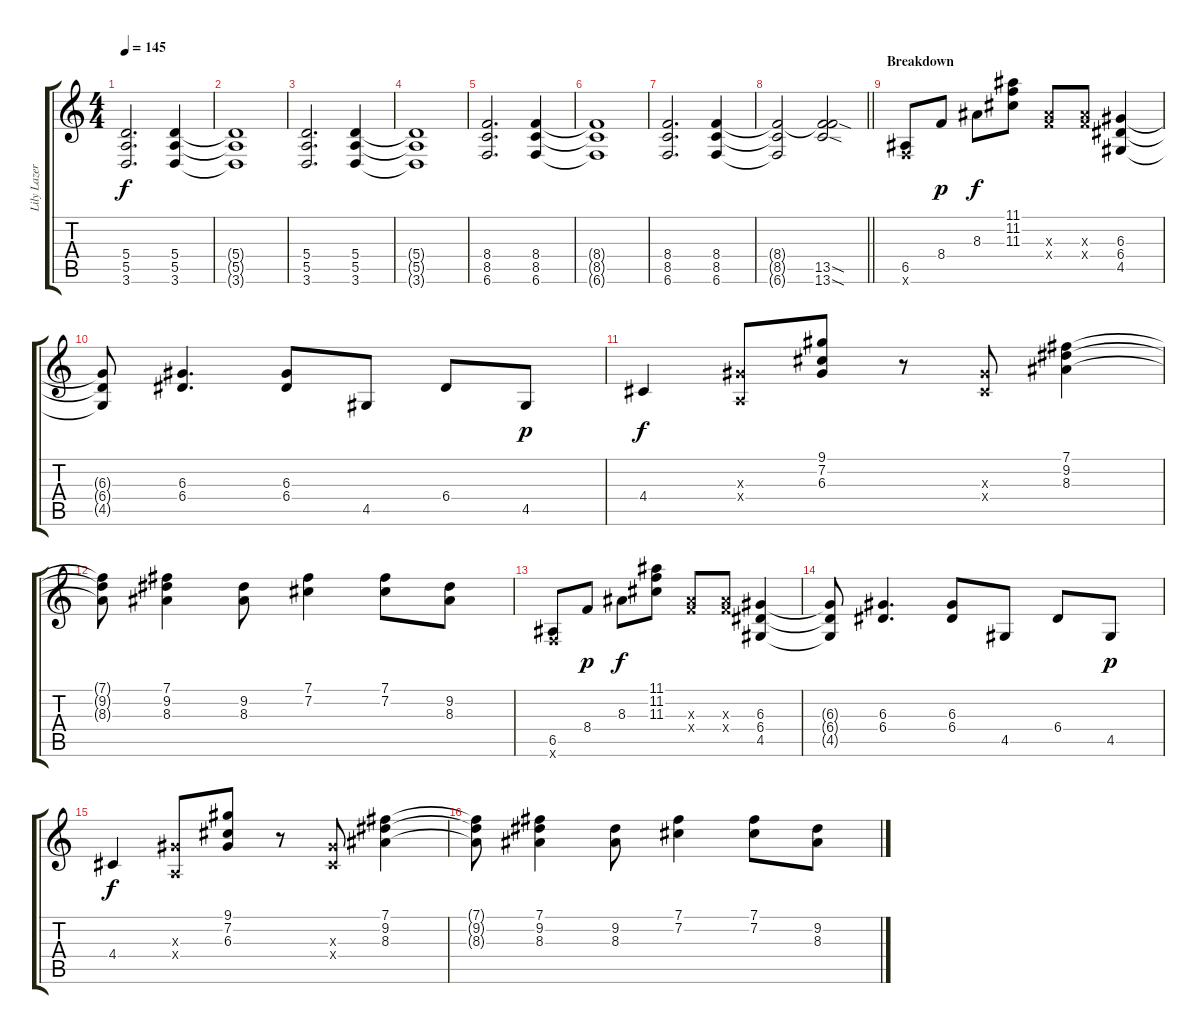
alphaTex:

\track ("Lily Lazer (Guitar)" "Lily Lazer") {instrument distortionguitar}
\staff {score tabs}
\tuning (B3 Gb3 D3 A2 E2 B1) {hide}
\ts (4 4)
\tempo 145
\clef g2
\ks c
(5.4 5.5 3.6).2{d dy f} (5.4 5.5 3.6).4 |
(5.4{t} 5.5{t} 3.6{t}).1 |
(5.4 5.5 3.6).2{d} (5.4 5.5 3.6).4 |
(5.4{t} 5.5{t} 3.6{t}).1 |
(8.4 8.5 6.6).2{d} (8.4 8.5 6.6).4 |
(8.4{t} 8.5{t} 6.6{t}).1 |
(8.4 8.5 6.6).2{d} (8.4 8.5 6.6).4 |
\barLineRight lightlight
(8.4{t} 8.5{t} 6.6{t}).2 (8.4{t} 13.5{sod} 13.6{sod}).2 |
\section ("" "Breakdown")
(6.5 6.6{x}).8 8.4.8{dy p} 8.3.8{dy f} (11.1 11.2 11.3).8 (8.3{x} 8.4{x}).8 (8.3{x} 8.4{x}).8 (6.3 6.4 4.5).4 |
(6.3{t} 6.4{t} 4.5{t}).8 (6.3 6.4).4{d} (6.3 6.4).8 4.5.8 6.4.8 4.5.8{dy p} |
4.4.4{dy f} (6.3{x} 0.4{x}).8 (9.1 7.2 6.3).8 r.8 (6.3{x} 4.4{x}).8 (7.1 9.2 8.3).4 |
(7.1{t} 9.2{t} 8.3{t}).8 (7.1 9.2 8.3).4 (9.2 8.3).8 (7.1 7.2).4 (7.1 7.2).8 (9.2 8.3).8 |
(6.5 6.6{x}).8 8.4.8{dy p} 8.3.8{dy f} (11.1 11.2 11.3).8 (8.3{x} 8.4{x}).8 (8.3{x} 8.4{x}).8 (6.3 6.4 4.5).4 |
(6.3{t} 6.4{t} 4.5{t}).8 (6.3 6.4).4{d} (6.3 6.4).8 4.5.8 6.4.8 4.5.8{dy p} |
4.4.4{dy f} (6.3{x} 0.4{x}).8 (9.1 7.2 6.3).8 r.8 (6.3{x} 4.4{x}).8 (7.1 9.2 8.3).4 |
(7.1{t} 9.2{t} 8.3{t}).8 (7.1 9.2 8.3).4 (9.2 8.3).8 (7.1 7.2).4 (7.1 7.2).8 (9.2 8.3).8
